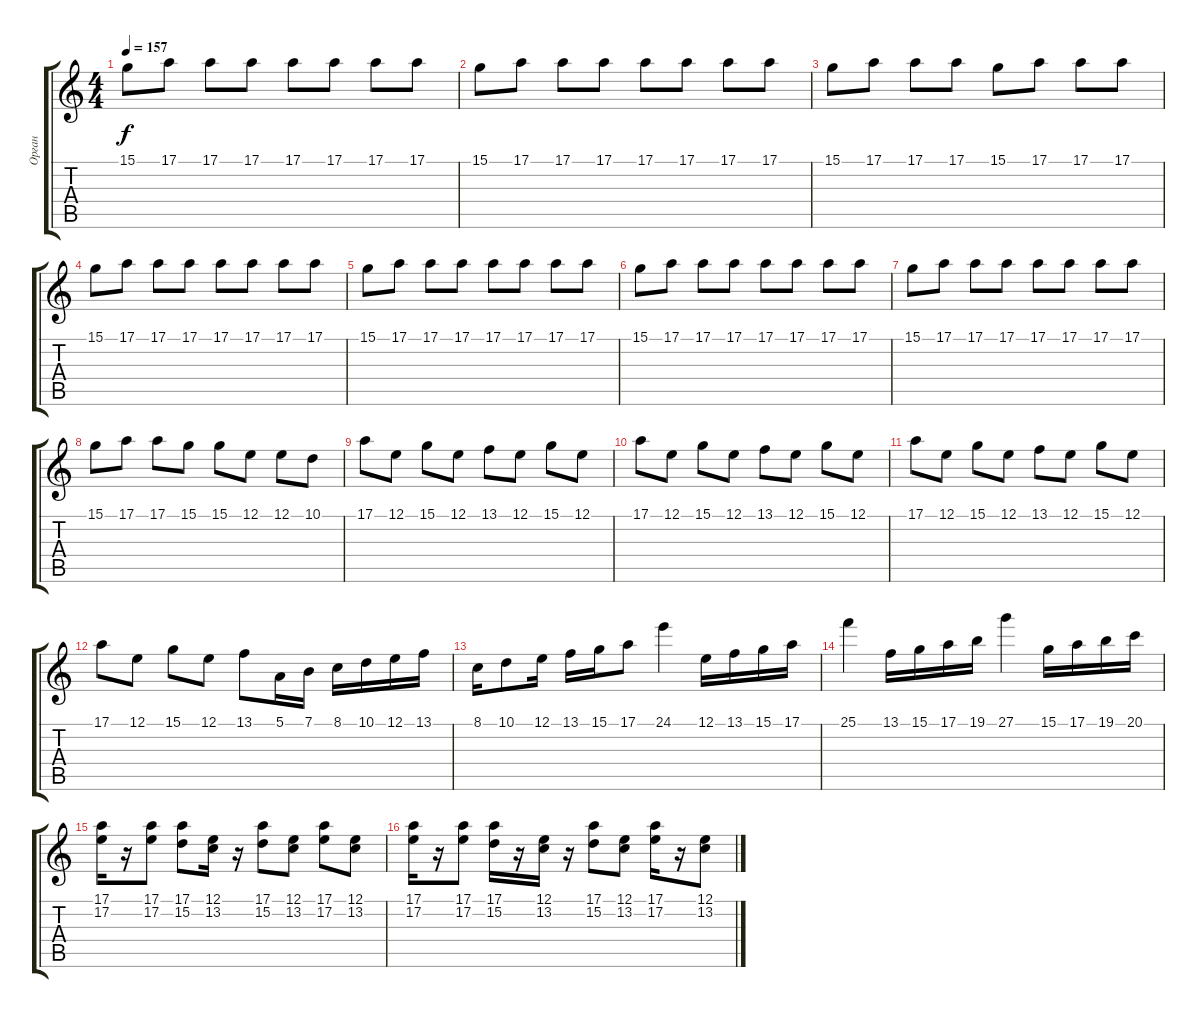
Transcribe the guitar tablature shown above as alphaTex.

\track ("Орган" "Орган") {instrument rockorgan}
\staff {score tabs}
\tuning (E4 B3 G3 D3 A2 E2) {hide}
\ts (4 4)
\tempo 157
\clef g2
\ks c
15.1.8{dy f} 17.1.8 17.1.8 17.1.8 17.1.8 17.1.8 17.1.8 17.1.8 |
15.1.8 17.1.8 17.1.8 17.1.8 17.1.8 17.1.8 17.1.8 17.1.8 |
15.1.8 17.1.8 17.1.8 17.1.8 15.1.8 17.1.8 17.1.8 17.1.8 |
15.1.8 17.1.8 17.1.8 17.1.8 17.1.8 17.1.8 17.1.8 17.1.8 |
15.1.8 17.1.8 17.1.8 17.1.8 17.1.8 17.1.8 17.1.8 17.1.8 |
15.1.8 17.1.8 17.1.8 17.1.8 17.1.8 17.1.8 17.1.8 17.1.8 |
15.1.8 17.1.8 17.1.8 17.1.8 17.1.8 17.1.8 17.1.8 17.1.8 |
15.1.8 17.1.8 17.1.8 15.1.8 15.1.8 12.1.8 12.1.8 10.1.8 |
17.1.8 12.1.8 15.1.8 12.1.8 13.1.8 12.1.8 15.1.8 12.1.8 |
17.1.8 12.1.8 15.1.8 12.1.8 13.1.8 12.1.8 15.1.8 12.1.8 |
17.1.8 12.1.8 15.1.8 12.1.8 13.1.8 12.1.8 15.1.8 12.1.8 |
17.1.8 12.1.8 15.1.8 12.1.8 13.1.8 5.1.16 7.1.16 8.1.16 10.1.16 12.1.16 13.1.16 |
8.1.16 10.1.8 12.1.16 13.1.16 15.1.16 17.1.8 24.1.4 12.1.16 13.1.16 15.1.16 17.1.16 |
25.1.4 13.1.16 15.1.16 17.1.16 19.1.16 27.1.4 15.1.16 17.1.16 19.1.16 20.1.16 |
(17.1 17.2).16 r.16 (17.1 17.2).8 (17.1 15.2).8 (12.1 13.2).16 r.16 (17.1 15.2).8 (12.1 13.2).8 (17.1 17.2).8 (12.1 13.2).8 |
(17.1 17.2).16 r.16 (17.1 17.2).8 (17.1 15.2).16 r.16 (12.1 13.2).16 r.16 (17.1 15.2).8 (12.1 13.2).8 (17.1 17.2).16 r.16 (12.1 13.2).8
